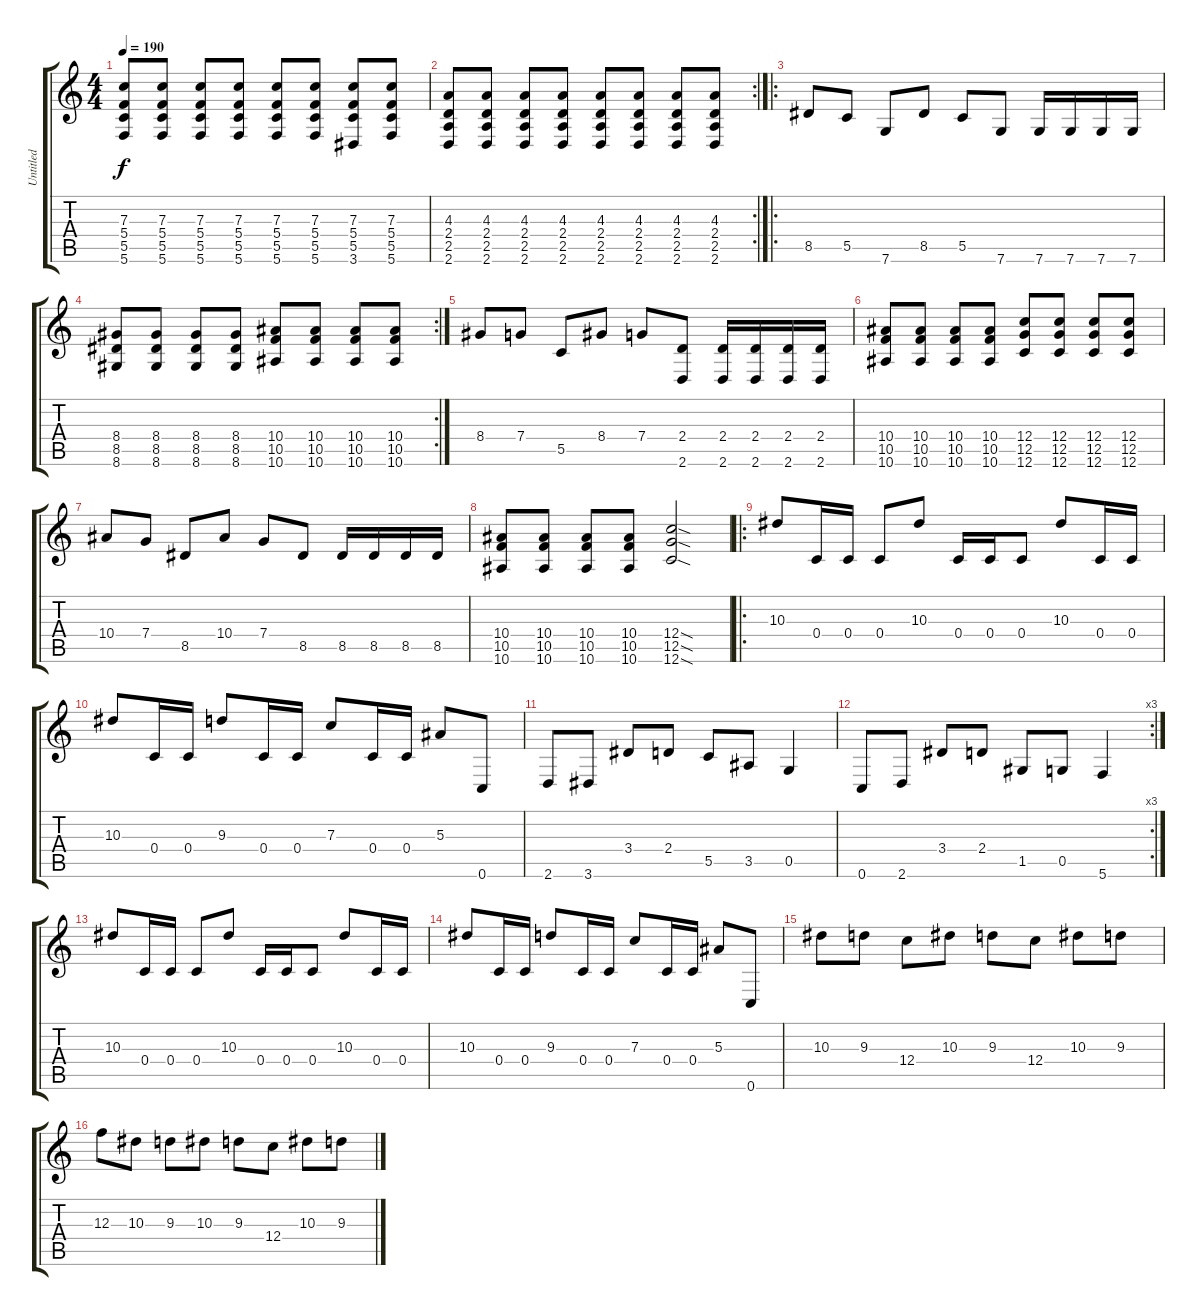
\track ("Untitled" "Untitled") {instrument distortionguitar}
\staff {score tabs}
\tuning (D4 A3 F3 C3 G2 C2) {hide}
\ts (4 4)
\tempo 190
\clef g2
\ks c
(7.3 5.4 5.5 5.6).8{dy f} (7.3 5.4 5.5 5.6).8 (7.3 5.4 5.5 5.6).8 (7.3 5.4 5.5 5.6).8 (7.3 5.4 5.5 5.6).8 (7.3 5.4 5.5 5.6).8 (7.3 5.4 5.5 3.6).8 (7.3 5.4 5.5 5.6).8 |
\rc 2
(4.3 2.4 2.5 2.6).8 (4.3 2.4 2.5 2.6).8 (4.3 2.4 2.5 2.6).8 (4.3 2.4 2.5 2.6).8 (4.3 2.4 2.5 2.6).8 (4.3 2.4 2.5 2.6).8 (4.3 2.4 2.5 2.6).8 (4.3 2.4 2.5 2.6).8 |
\ro
8.5.8 5.5.8 7.6.8 8.5.8 5.5.8 7.6.8 7.6.16 7.6.16 7.6.16 7.6.16 |
\rc 2
(8.4 8.5 8.6).8 (8.4 8.5 8.6).8 (8.4 8.5 8.6).8 (8.4 8.5 8.6).8 (10.4 10.5 10.6).8 (10.4 10.5 10.6).8 (10.4 10.5 10.6).8 (10.4 10.5 10.6).8 |
8.4.8 7.4.8 5.5.8 8.4.8 7.4.8 (2.4 2.6).8 (2.4 2.6).16 (2.4 2.6).16 (2.4 2.6).16 (2.4 2.6).16 |
(10.4 10.5 10.6).8 (10.4 10.5 10.6).8 (10.4 10.5 10.6).8 (10.4 10.5 10.6).8 (12.4 12.5 12.6).8 (12.4 12.5 12.6).8 (12.4 12.5 12.6).8 (12.4 12.5 12.6).8 |
10.4.8 7.4.8 8.5.8 10.4.8 7.4.8 8.5.8 8.5.16 8.5.16 8.5.16 8.5.16 |
(10.4 10.5 10.6).8 (10.4 10.5 10.6).8 (10.4 10.5 10.6).8 (10.4 10.5 10.6).8 (12.4{sod} 12.5{sod} 12.6{sod}).2 |
\ro
10.3.8 0.4.16 0.4.16 0.4.8 10.3.8 0.4.16 0.4.16 0.4.8 10.3.8 0.4.16 0.4.16 |
10.3.8 0.4.16 0.4.16 9.3.8 0.4.16 0.4.16 7.3.8 0.4.16 0.4.16 5.3.8 0.6.8 |
2.6.8 3.6.8 3.4.8 2.4.8 5.5.8 3.5.8 0.5.4 |
\rc 3
0.6.8 2.6.8 3.4.8 2.4.8 1.5.8 0.5.8 5.6.4 |
10.3.8 0.4.16 0.4.16 0.4.8 10.3.8 0.4.16 0.4.16 0.4.8 10.3.8 0.4.16 0.4.16 |
10.3.8 0.4.16 0.4.16 9.3.8 0.4.16 0.4.16 7.3.8 0.4.16 0.4.16 5.3.8 0.6.8 |
10.3.8 9.3.8 12.4.8 10.3.8 9.3.8 12.4.8 10.3.8 9.3.8 |
12.3.8 10.3.8 9.3.8 10.3.8 9.3.8 12.4.8 10.3.8 9.3.8
